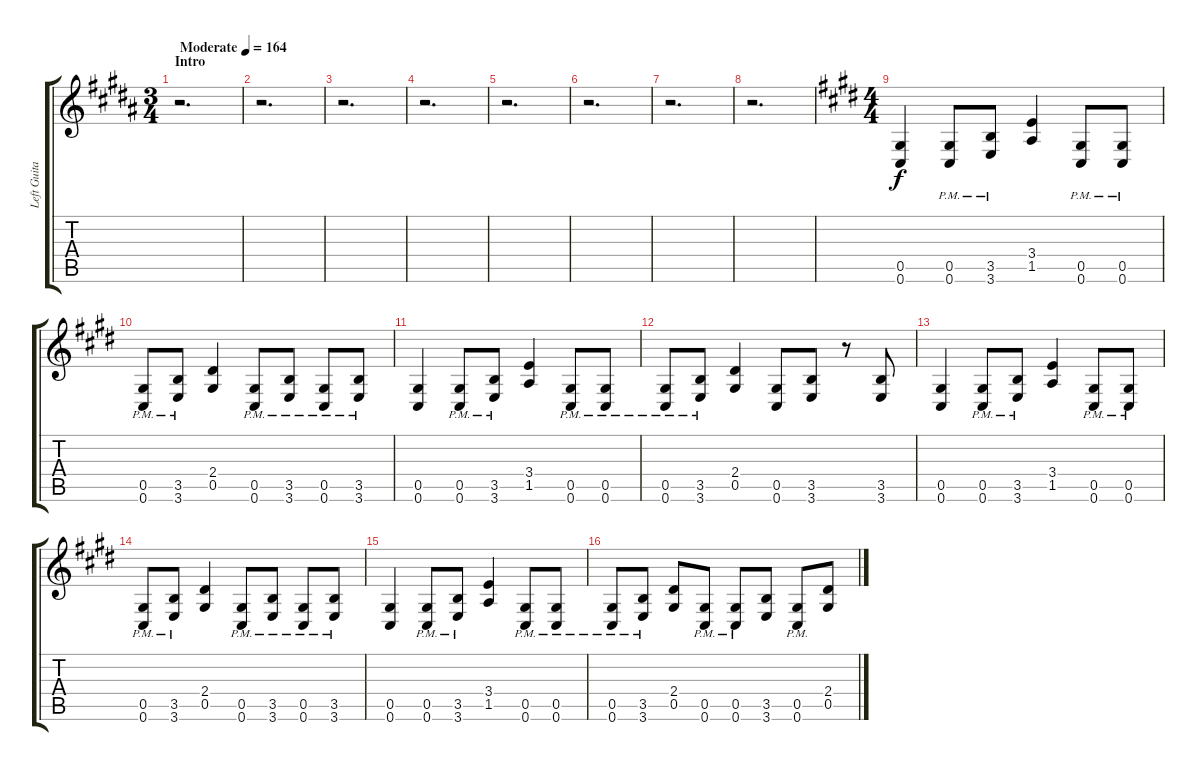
\track ("Left Guitar" "Left Guita") {instrument distortionguitar}
\staff {score tabs}
\tuning (Eb4 Bb3 Gb3 Db3 Ab2 Db2) {hide}
\ts (3 4)
\section ("" "Intro")
\tempo (164 "Moderate")
\clef g2
\ks b
r.2{d dy f instrument distortionguitar} |
r.2{d} |
r.2{d} |
r.2{d} |
r.2{d} |
r.2{d} |
r.2{d} |
r.2{d} |
\ts (4 4)
\ks e
(0.5 0.6).4 (0.5{pm} 0.6{pm}).8 (3.5{pm} 3.6{pm}).8 (3.4 1.5).4 (0.5{pm} 0.6{pm}).8 (0.5{pm} 0.6{pm}).8 |
(0.5{pm} 0.6{pm}).8 (3.5{pm} 3.6{pm}).8 (2.4 0.5).4 (0.5{pm} 0.6{pm}).8 (3.5{pm} 3.6{pm}).8 (0.5{pm} 0.6{pm}).8 (3.5{pm} 3.6{pm}).8 |
(0.5 0.6).4 (0.5{pm} 0.6{pm}).8 (3.5{pm} 3.6{pm}).8 (3.4 1.5).4 (0.5{pm} 0.6{pm}).8 (0.5{pm} 0.6{pm}).8 |
(0.5{pm} 0.6{pm}).8 (3.5{pm} 3.6{pm}).8 (2.4 0.5).4 (0.5 0.6).8 (3.5 3.6).8 r.8 (3.5 3.6).8 |
(0.5 0.6).4 (0.5{pm} 0.6{pm}).8 (3.5{pm} 3.6{pm}).8 (3.4 1.5).4 (0.5{pm} 0.6{pm}).8 (0.5{pm} 0.6{pm}).8 |
(0.5{pm} 0.6{pm}).8 (3.5{pm} 3.6{pm}).8 (2.4 0.5).4 (0.5{pm} 0.6{pm}).8 (3.5{pm} 3.6{pm}).8 (0.5{pm} 0.6{pm}).8 (3.5{pm} 3.6{pm}).8 |
(0.5 0.6).4 (0.5{pm} 0.6{pm}).8 (3.5{pm} 3.6{pm}).8 (3.4 1.5).4 (0.5{pm} 0.6{pm}).8 (0.5{pm} 0.6{pm}).8 |
(0.5{pm} 0.6{pm}).8 (3.5{pm} 3.6{pm}).8 (2.4 0.5).8 (0.5{pm} 0.6{pm}).8 (0.5{pm} 0.6{pm}).8 (3.5 3.6).8 (0.5{pm} 0.6{pm}).8 (2.4 0.5).8
